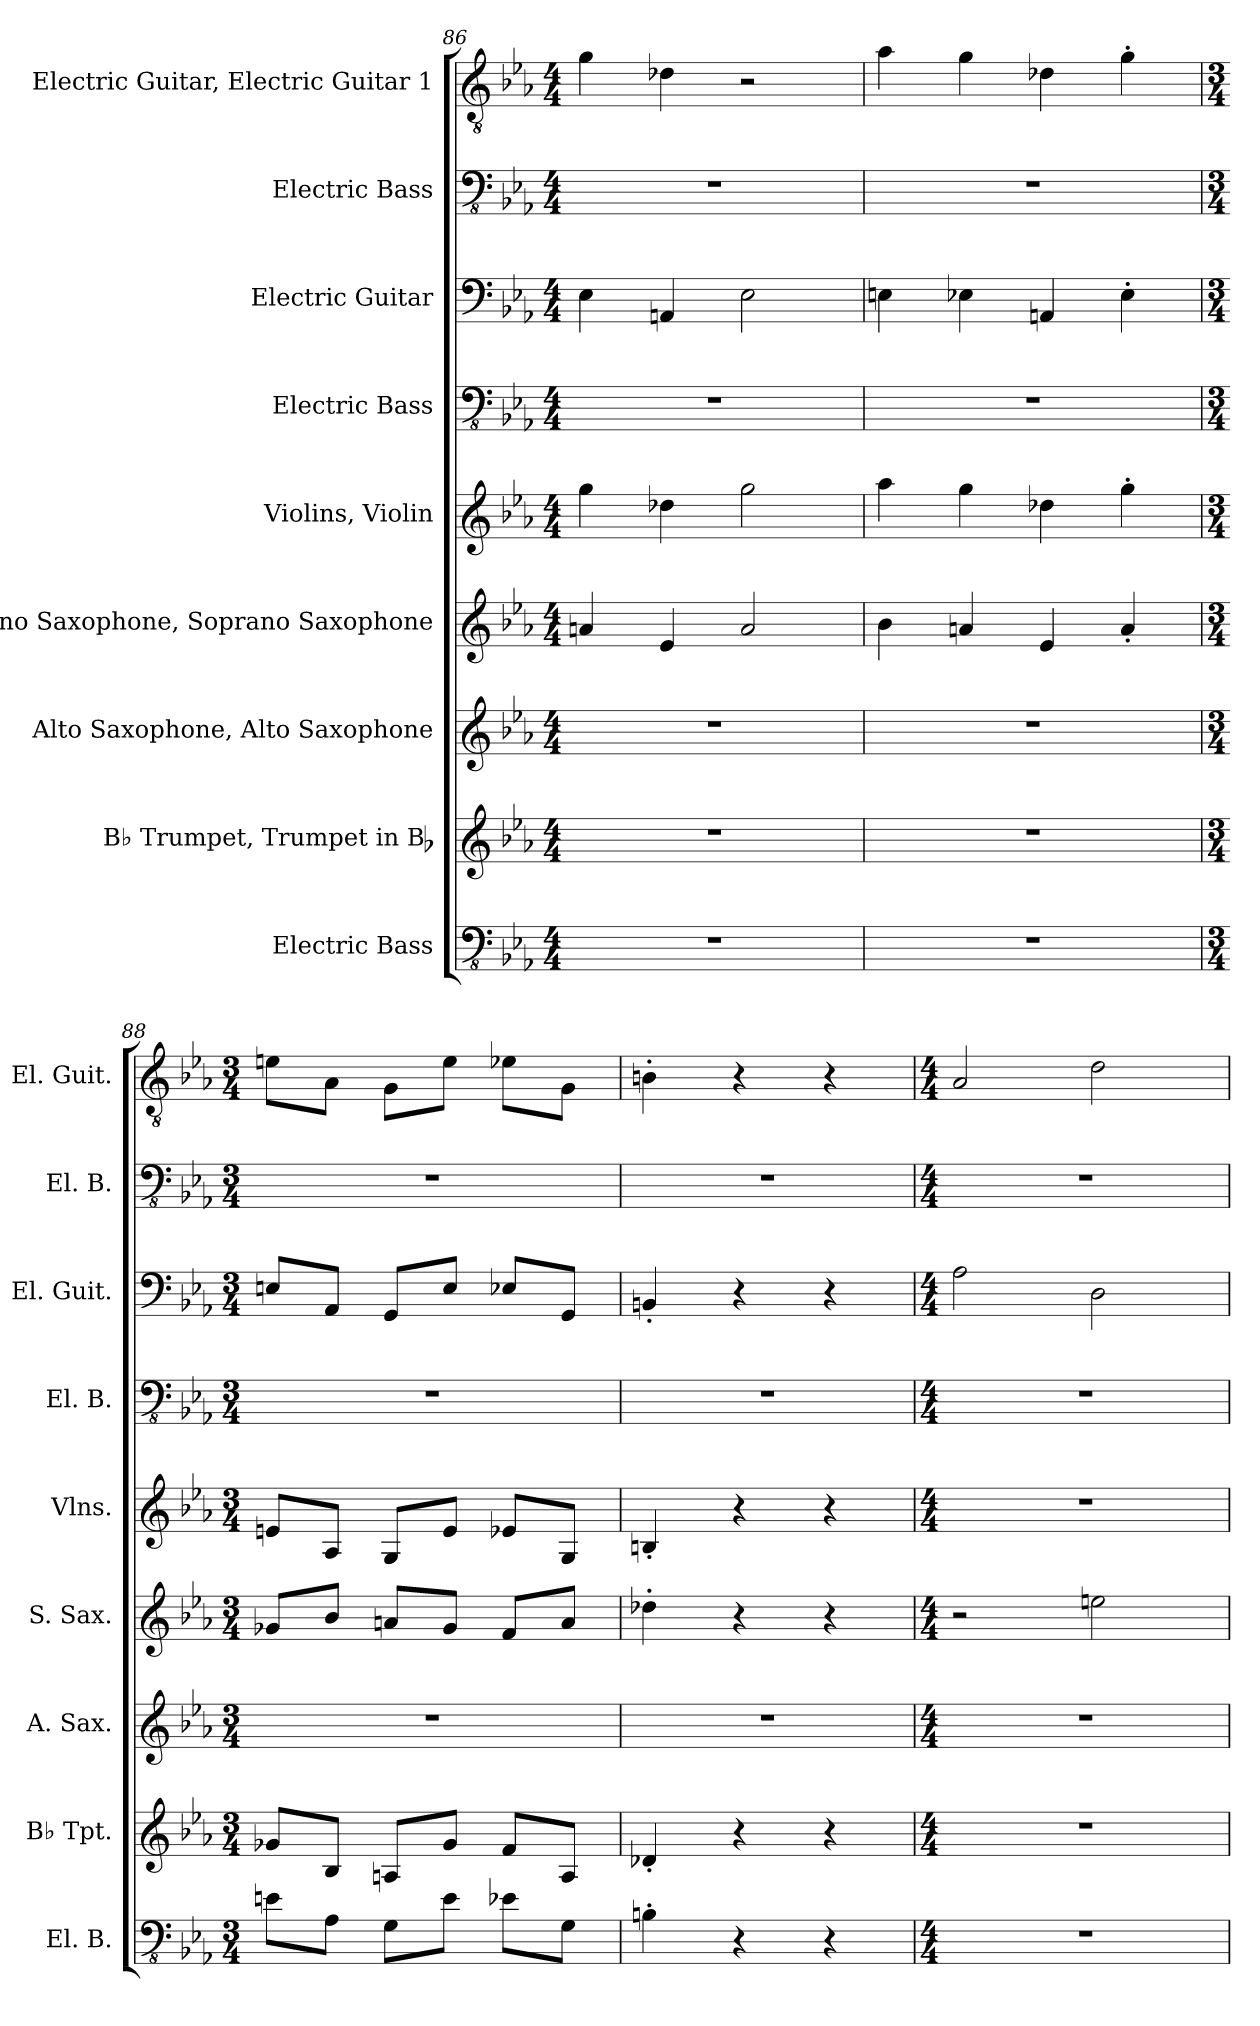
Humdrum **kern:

**kern	**kern	**kern	**kern	**kern	**kern	**kern	**kern	**kern
*part9	*part8	*part7	*part6	*part5	*part4	*part3	*part2	*part1
*staff9	*staff8	*staff7	*staff6	*staff5	*staff4	*staff3	*staff2	*staff1
*I"Electric Bass	*I"B♭ Trumpet, Trumpet in Bb	*I"Alto Saxophone, Alto Saxophone	*I"Soprano Saxophone, Soprano Saxophone	*I"Violins, Violin	*I"Electric Bass	*I"Electric Guitar	*I"Electric Bass	*I"Electric Guitar, Electric Guitar 1
*I'El. B.	*I'B♭ Tpt.	*I'A. Sax.	*I'S. Sax.	*I'Vlns.	*I'El. B.	*I'El. Guit.	*I'El. B.	*I'El. Guit.
*clefFv4	*clefG2	*clefG2	*clefG2	*clefG2	*clefFv4	*clefF4	*clefFv4	*clefGv2
*	*ITrd1c2	*ITrd5c9	*ITrd1c2	*	*	*	*	*
*k[b-e-a-]	*k[b-e-a-d-g-]	*k[b-e-a-d-g-c-]	*k[b-e-a-d-g-]	*k[b-e-a-]	*k[b-e-a-]	*k[b-e-a-]	*k[b-e-a-]	*k[b-e-a-]
*M4/4	*M4/4	*M4/4	*M4/4	*M4/4	*M4/4	*M4/4	*M4/4	*M4/4
=86	=86	=86	=86	=86	=86	=86	=86	=86
1r	1r	1r	4gn/	4gg\	1r	4E-\	1r	4g\
.	.	.	4d-/	4dd-X\	.	4AAn/	.	4d-X\
.	.	.	2g/	2gg\	.	2E-\	.	2r
=87	=87	=87	=87	=87	=87	=87	=87	=87
1r	1r	1r	4a-\	4aa-\	1r	4En\	1r	4a-\
.	.	.	4gn/	4gg\	.	4E-X\	.	4g\
.	.	.	4d-/	4dd-X\	.	4AAn/	.	4d-X\
.	.	.	4g'/	4gg'\	.	4E-'\	.	4g'\
=88	=88	=88	=88	=88	=88	=88	=88	=88
*M3/4	*M3/4	*M3/4	*M3/4	*M3/4	*M3/4	*M3/4	*M3/4	*M3/4
8En\L	8f-X/L	2.r	8f-X/L	8en/L	2.r	8En/L	2.r	8en\L
8AA-\J	8A-/J	.	8a-/J	8A-/J	.	8AA-/J	.	8A-\J
8GG\L	8Gn/L	.	8gn/L	8G/L	.	8GG/L	.	8G\L
8E\J	8f-/J	.	8f-/J	8e/J	.	8E/J	.	8e\J
8E-X\L	8e-/L	.	8e-/L	8e-X/L	.	8E-X/L	.	8e-X\L
8GG\J	8G/J	.	8g/J	8G/J	.	8GG/J	.	8G\J
=89	=89	=89	=89	=89	=89	=89	=89	=89
4BBn'\	4c-X'/	2.r	4cc-X'\	4Bn'/	2.r	4BBn'/	2.r	4Bn'\
4r	4r	.	4r	4r	.	4r	.	4r
4r	4r	.	4r	4r	.	4r	.	4r
=90	=90	=90	=90	=90	=90	=90	=90	=90
*M4/4	*M4/4	*M4/4	*M4/4	*M4/4	*M4/4	*M4/4	*M4/4	*M4/4
1r	1r	1r	2r	1r	1r	2A-\	1r	2A-/
.	.	.	2ddn\	.	.	2D\	.	2d\
=	=	=	=	=	=	=	=	=
*-	*-	*-	*-	*-	*-	*-	*-	*-
